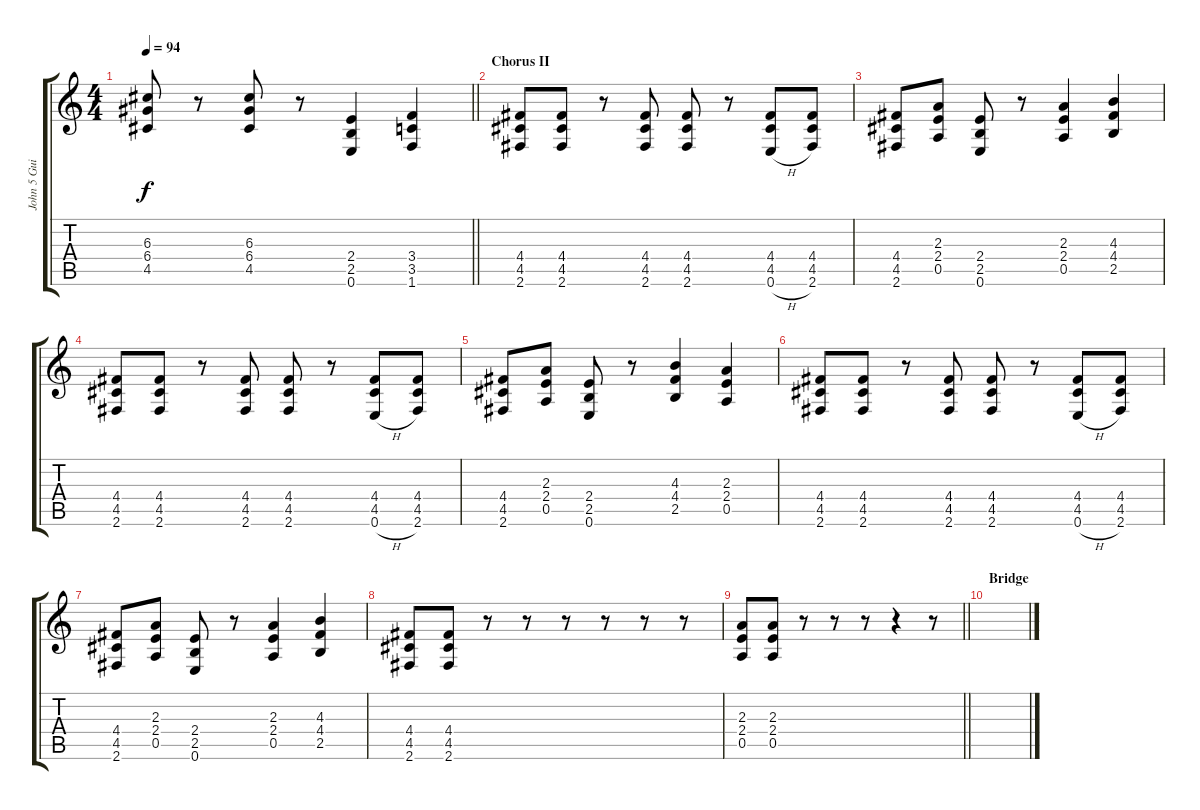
\track ("John 5 Guitar" "John 5 Gui") {instrument distortionguitar}
\staff {score tabs}
\tuning (E4 B3 G3 D3 A2 E2) {hide}
\ts (4 4)
\tempo 94
\clef g2
\barLineRight lightlight
\ks c
(6.3 6.4 4.5).8{dy f} r.8 (6.3 6.4 4.5).8 r.8 (2.4 2.5 0.6).4 (3.4 3.5 1.6).4 |
\section ("" "Chorus II")
(4.4 4.5 2.6).8 (4.4 4.5 2.6).8 r.8 (4.4 4.5 2.6).8 (4.4 4.5 2.6).8 r.8 (4.4 4.5 0.6{h}).8 (4.4 4.5 2.6).8 |
(4.4 4.5 2.6).8 (2.3 2.4 0.5).8 (2.4 2.5 0.6).8 r.8 (2.3 2.4 0.5).4 (4.3 4.4 2.5).4 |
(4.4 4.5 2.6).8 (4.4 4.5 2.6).8 r.8 (4.4 4.5 2.6).8 (4.4 4.5 2.6).8 r.8 (4.4 4.5 0.6{h}).8 (4.4 4.5 2.6).8 |
(4.4 4.5 2.6).8 (2.3 2.4 0.5).8 (2.4 2.5 0.6).8 r.8 (4.3 4.4 2.5).4 (2.3 2.4 0.5).4 |
(4.4 4.5 2.6).8 (4.4 4.5 2.6).8 r.8 (4.4 4.5 2.6).8 (4.4 4.5 2.6).8 r.8 (4.4 4.5 0.6{h}).8 (4.4 4.5 2.6).8 |
(4.4 4.5 2.6).8 (2.3 2.4 0.5).8 (2.4 2.5 0.6).8 r.8 (2.3 2.4 0.5).4 (4.3 4.4 2.5).4 |
(4.4 4.5 2.6).8 (4.4 4.5 2.6).8 r.8 r.8 r.8 r.8 r.8 r.8 |
\barLineRight lightlight
(2.3 2.4 0.5).8 (2.3 2.4 0.5).8 r.8 r.8 r.8 r.4 r.8 |
\section ("" "Bridge")
